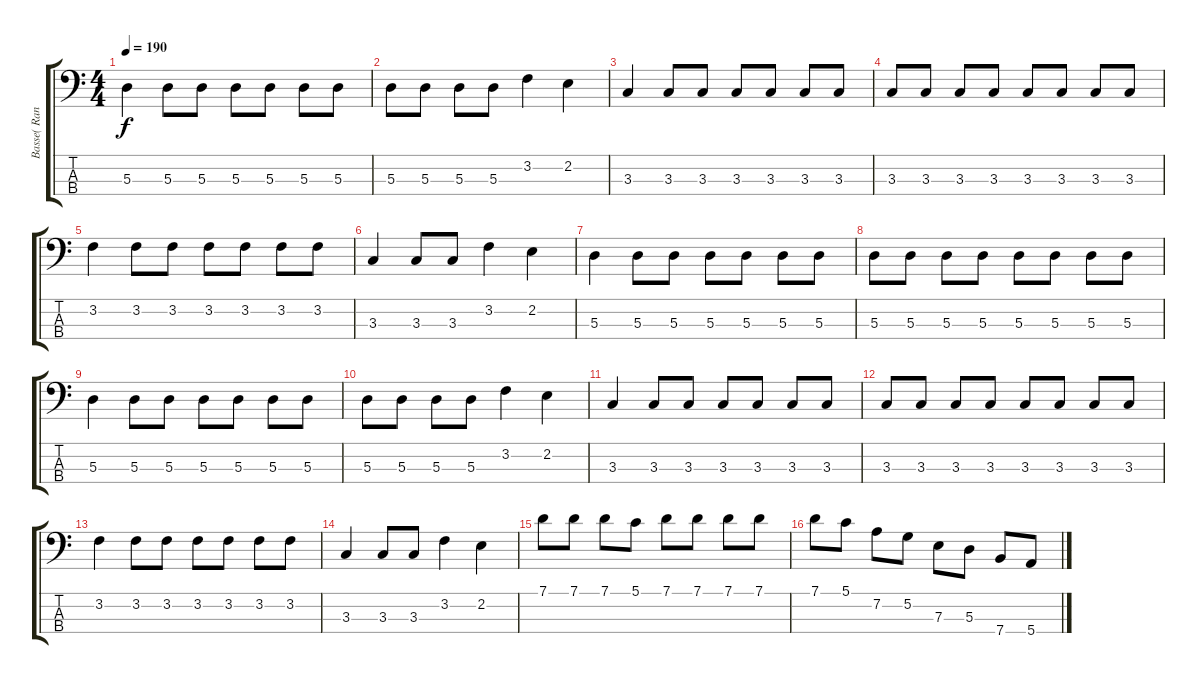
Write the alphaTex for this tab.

\track ("Basse( Randy Bradbury )" "Basse( Ran") {instrument electricbasspick}
\staff {score tabs}
\tuning (G2 D2 A1 E1) {hide}
\ts (4 4)
\tempo 190
\clef f4
\ks c
5.3.4{dy f} 5.3.8 5.3.8 5.3.8 5.3.8 5.3.8 5.3.8 |
5.3.8 5.3.8 5.3.8 5.3.8 3.2.4 2.2.4 |
3.3.4 3.3.8 3.3.8 3.3.8 3.3.8 3.3.8 3.3.8 |
3.3.8 3.3.8 3.3.8 3.3.8 3.3.8 3.3.8 3.3.8 3.3.8 |
3.2.4 3.2.8 3.2.8 3.2.8 3.2.8 3.2.8 3.2.8 |
3.3.4 3.3.8 3.3.8 3.2.4 2.2.4 |
5.3.4 5.3.8 5.3.8 5.3.8 5.3.8 5.3.8 5.3.8 |
5.3.8 5.3.8 5.3.8 5.3.8 5.3.8 5.3.8 5.3.8 5.3.8 |
5.3.4 5.3.8 5.3.8 5.3.8 5.3.8 5.3.8 5.3.8 |
5.3.8 5.3.8 5.3.8 5.3.8 3.2.4 2.2.4 |
3.3.4 3.3.8 3.3.8 3.3.8 3.3.8 3.3.8 3.3.8 |
3.3.8 3.3.8 3.3.8 3.3.8 3.3.8 3.3.8 3.3.8 3.3.8 |
3.2.4 3.2.8 3.2.8 3.2.8 3.2.8 3.2.8 3.2.8 |
3.3.4 3.3.8 3.3.8 3.2.4 2.2.4 |
7.1.8 7.1.8 7.1.8 5.1.8 7.1.8 7.1.8 7.1.8 7.1.8 |
7.1.8 5.1.8 7.2.8 5.2.8 7.3.8 5.3.8 7.4.8 5.4.8
